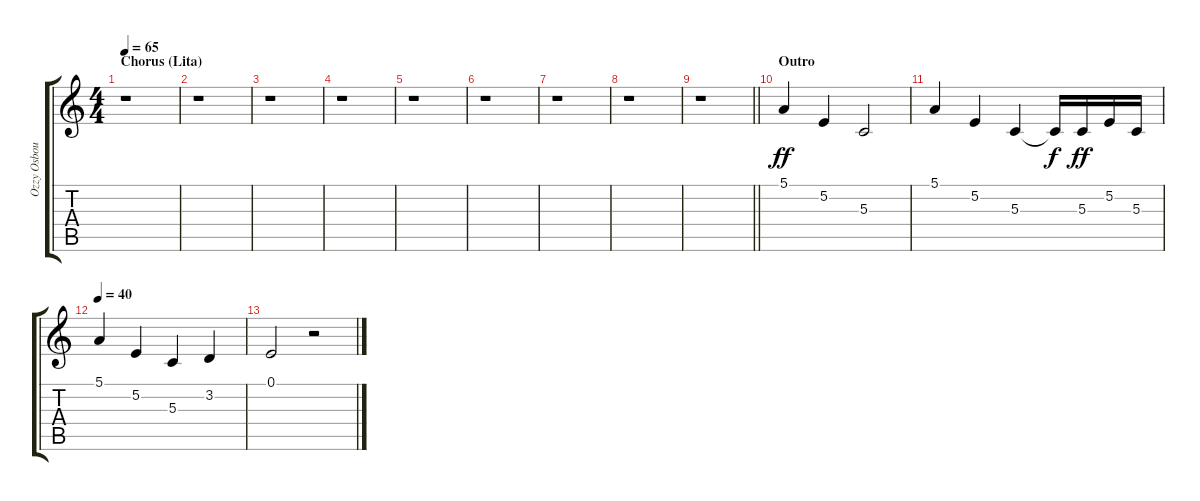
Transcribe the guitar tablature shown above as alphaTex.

\track ("Ozzy Osbourne's Voice" "Ozzy Osbou") {instrument altosax}
\staff {score tabs}
\tuning (E4 B3 G3 D3 A2 E2) {hide}
\ts (4 4)
\section ("" "Chorus (Lita)")
\tempo 65
\clef g2
\ks c
r.1{dy ff} |
r.1 |
r.1 |
r.1 |
r.1 |
r.1 |
r.1 |
r.1 |
\barLineRight lightlight
r.1 |
\section ("" "Outro")
5.1.4 5.2.4 5.3.2 |
5.1.4 5.2.4 5.3.4 5.3{t}.16{dy f} 5.3.16{dy ff} 5.2.16 5.3.16 |
\tempo 40
5.1.4 5.2.4 5.3.4 3.2.4 |
0.1.2 r.2
